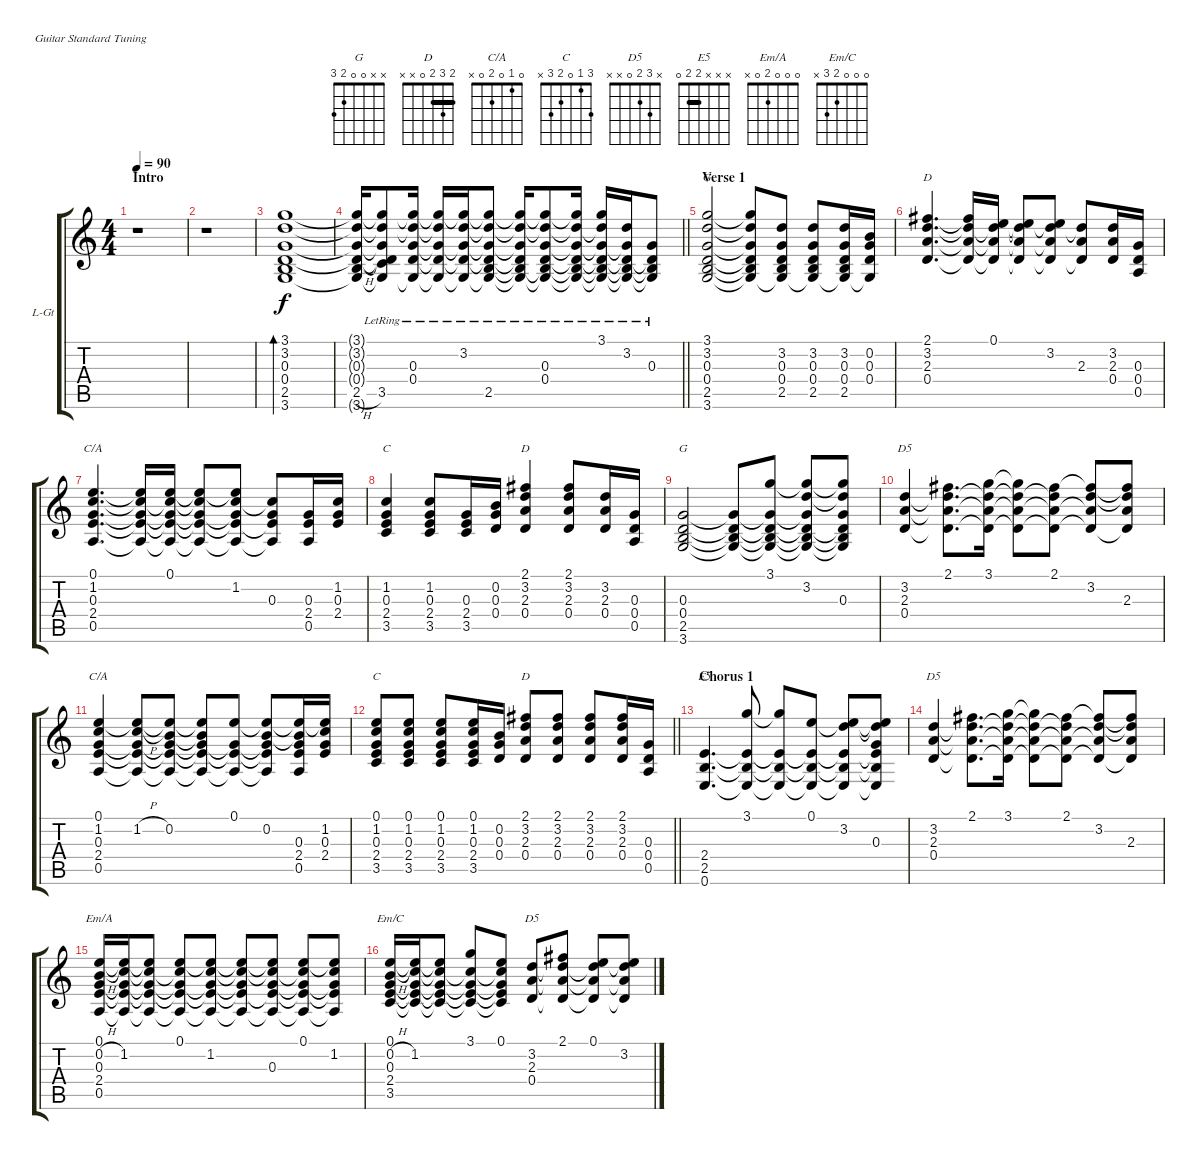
\bracketExtendMode groupsimilarinstruments
\firstSystemTrackNameOrientation horizontal
\otherSystemsTrackNameOrientation horizontal
\track ("Noel Gallagher (Lead Guitar)" "L-Gt") {instrument overdrivenguitar}
\staff {score tabs}
\tuning (E4 B3 G3 D3 A2 E2)
\chord ("G" x x x 0 2 3)
\chord ("D" 2 3 2 0 x x) {barre 2}
\chord ("C/A" 0 1 0 2 0 x)
\chord ("C" x 1 0 2 3 x)
\chord ("G" x x 0 0 2 3)
\chord ("D5" x 3 2 0 x x)
\chord ("C" 3 1 0 2 3 x)
\chord ("E5" x x x 2 2 0) {barre 2}
\chord ("Em/A" 0 0 0 2 0 x)
\chord ("Em/C" 0 0 0 2 3 x)
\ts (4 4)
\beaming (8 2 2 2 2)
\section ("" "Intro")
\tempo 90
\clef g2
\ks c
r.1{dy f instrument overdrivenguitar} |
r.1 |
(3.1 3.2 0.3 0.4 2.5 3.6).1{bd 240} |
\barLineRight lightlight
(2.5{h} 0.3{t} 0.4{t} 3.2{t} 3.1{t} 3.6{t}).16 (0.3{t} 0.4{t} 3.5{lr} 3.2{t} 3.1{t} 3.6{t}).8 (0.3{lr} 0.4{lr} 3.2{t} 3.1{t} 3.6{t}).16 (3.2{t} 0.3{lr t} 0.4{lr t} 3.1{t} 3.6{t}).16 (3.2{lr} 0.3{lr t} 0.4{lr t} 3.1{t} 3.6{t}).16 (2.5{lr} 0.3{lr t} 0.4{lr t} 3.1{t} 3.2{lr t} 3.6{t}).8 (0.3{lr t} 0.4{lr t} 2.5{lr t} 3.1{t} 3.2{lr t} 3.6{t}).16 (0.3{lr} 0.4{lr} 3.1{t} 3.2{lr t} 2.5{lr t} 3.6{t}).8 (3.1{t} 0.3{lr t} 0.4{lr t} 3.2{lr t} 2.5{lr t} 3.6{t}).16 (3.1{lr} 3.2{lr t} 0.3{lr t} 0.4{lr t} 2.5{lr t} 3.6{t}).16 (3.2{lr} 0.3{lr t} 0.4{lr t} 2.5{lr t} 3.6{t}).16 (0.3{lr} 0.4{lr t} 2.5{lr t} 3.6{t}).8 |
\section ("" "Verse 1")
(3.1 3.2 0.3 0.4 2.5 3.6).2{ch "G"} (3.1{t} 3.2{t} 0.3{t} 0.4{t} 2.5{t} 3.6{t}).8 (3.2 0.3 0.4 2.5 3.6{t}).8 (3.2 0.3 0.4 2.5 3.6{t}).8 (3.2 0.3 0.4 2.5 3.6{t}).16 (0.2 0.3 0.4 3.6{t}).16 |
(2.1 3.2 2.3 0.4).4{d ch "D"} (2.1{t} 3.2{t} 2.3{t} 0.4{t}).16 (0.1 3.2{t} 2.3{t} 0.4{t}).16 (0.1{t} 3.2{t} 2.3{t} 0.4{t}).8 (0.1{t} 3.2 2.3{t} 0.4{t}).8 (3.2{t} 2.3 0.4{t}).8 (3.2 2.3 0.4).16 (0.3 0.4 0.5).16 |
(0.1 1.2 0.3 2.4 0.5).4{d ch "C/A"} (0.1{t} 1.2{t} 0.3{t} 2.4{t} 0.5{t}).16 (0.1 1.2{t} 0.3{t} 2.4{t} 0.5{t}).16 (0.1{t} 1.2{t} 0.3{t} 2.4{t} 0.5{t}).8 (0.1{t} 1.2 0.3{t} 2.4{t} 0.5{t}).8 (1.2{t} 0.3 2.4{t} 0.5{t}).8 (0.3 2.4 0.5).16 (1.2 0.3 2.4).16 |
(1.2 0.3 2.4 3.5).4{ch "C"} (1.2 0.3 2.4 3.5).8 (0.3 2.4 3.5).16 (0.2 0.3 0.4).16 (2.1 3.2 2.3 0.4).4{ch "D"} (2.1 3.2 2.3 0.4).8 (3.2 2.3 0.4).16 (0.3 0.4 0.5).16 |
(0.3 0.4 2.5 3.6).2{ch "G"} (0.3{t} 0.4{t} 2.5{t} 3.6{t}).8 (3.1 0.3{t} 0.4{t} 2.5{t} 3.6{t}).8 (3.2 0.3{t} 3.1{t} 0.4{t} 2.5{t} 3.6{t}).8 (3.1{t} 3.2{t} 0.3 0.4{t} 2.5{t} 3.6{t}).8 |
(3.2 2.3 0.4).4{ch "D5"} (2.1 3.2{t} 2.3{t} 0.4{t}).8{d} (3.1 3.2{t} 2.3{t} 0.4{t}).16 (3.1{t} 3.2{t} 2.3{t} 0.4{t}).8 (2.1 3.2{t} 2.3{t} 0.4{t}).8 (2.1{t} 3.2 2.3{t} 0.4{t}).8 (2.1{t} 3.2{t} 2.3 0.4{t}).8 |
(0.1 1.2 0.3 2.4 0.5).4{ch "C/A"} (1.2{h} 0.1{t} 0.3{t} 2.4{t} 0.5{t}).8 (0.2 0.1{t} 0.3{t} 2.4{t} 0.5{t}).8 (0.1{t} 0.2{t} 0.3{t} 2.4{t} 0.5{t}).8 (0.1 0.3{t} 2.4{t} 0.5{t}).8 (0.2 0.3{t} 2.4{t} 0.5{t} 0.1{t}).8 (0.2{t} 0.3 2.4 0.5 0.1{t}).16 (0.1{t} 1.2 0.3 2.4).16 |
\barLineRight lightlight
(0.1 1.2 0.3 2.4 3.5).8{ch "C"} (0.1 1.2 0.3 2.4 3.5).8 (0.1 1.2 0.3 2.4 3.5).8 (0.1 1.2 0.3 2.4 3.5).16 (0.2 0.3 0.4).16 (2.1 3.2 2.3 0.4).8{ch "D"} (2.1 3.2 2.3 0.4).8 (2.1 3.2 2.3 0.4).8 (2.1 3.2 2.3 0.4).16 (0.3 0.4 0.5).16 |
\section ("" "Chorus 1")
(2.4 2.5 0.6).4{d ch "E5"} (3.1 2.4{t} 2.5{t} 0.6{t}).8 (3.1{t} 2.4{t} 2.5{t} 0.6{t}).8 (0.1 2.4{t} 2.5{t} 0.6{t}).8 (3.2 0.1{t} 2.4{t} 2.5{t} 0.6{t}).8 (0.1{t} 3.2{t} 0.3 2.4{t} 2.5{t} 0.6{t}).8 |
(3.2 2.3 0.4).4{ch "D5"} (2.1 3.2{t} 2.3{t} 0.4{t}).8{d} (3.1 3.2{t} 2.3{t} 0.4{t}).16 (3.1{t} 3.2{t} 2.3{t} 0.4{t}).8 (2.1 3.2{t} 2.3{t} 0.4{t}).8 (2.1{t} 3.2 2.3{t} 0.4{t}).8 (2.1{t} 3.2{t} 2.3 0.4{t}).8 |
(0.1 0.2{h} 0.3 2.4 0.5).16{ch "Em/A"} (0.1{t} 1.2 0.3{t} 2.4{t} 0.5{t}).16 (0.1{t} 1.2{t} 0.3{t} 2.4{t} 0.5{t}).8 (0.1 1.2{t} 0.3{t} 2.4{t} 0.5{t}).8 (1.2 0.3{t} 0.1{t} 2.4{t} 0.5{t}).8 (1.2{t} 0.3{t} 0.1{t} 2.4{t} 0.5{t}).8 (0.1{t} 0.3 1.2{t} 2.4{t} 0.5{t}).8 (0.1 1.2{t} 0.3{t} 2.4{t} 0.5{t}).8 (0.1{t} 1.2 0.3{t} 2.4{t} 0.5{t}).8 |
(0.1 0.2{h} 0.3 2.4 3.5).16{ch "Em/C"} (0.1{t} 1.2 0.3{t} 2.4{t} 3.5{t}).16 (0.1{t} 1.2{t} 0.3{t} 2.4{t} 3.5{t}).8 (3.1 1.2{t} 0.3{t} 2.4{t} 3.5{t}).8 (0.1 1.2{t} 0.3{t} 2.4{t} 3.5{t}).8 (3.2 2.3 0.4).8{ch "D5"} (2.1 3.2{t} 2.3{t} 0.4{t}).8 (0.1 3.2{t} 2.3{t} 0.4{t}).8 (0.1{t} 3.2 2.3{t} 0.4{t}).8
